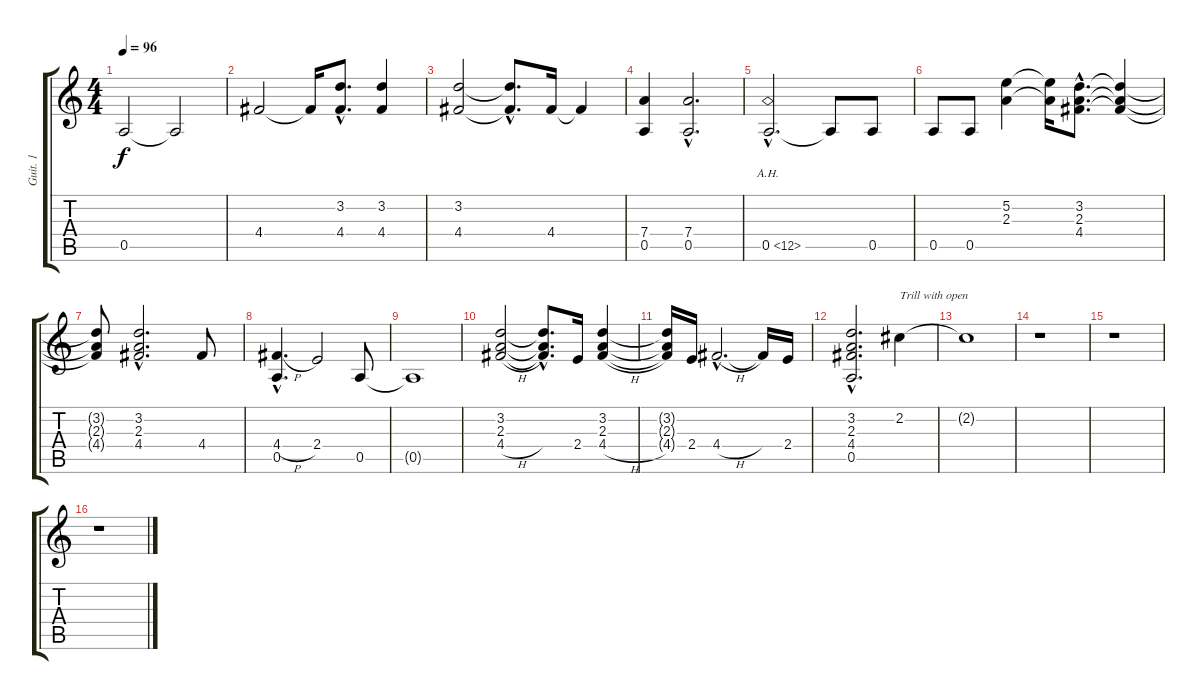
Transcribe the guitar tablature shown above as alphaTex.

\track ("Guit. 1" "Guit. 1") {instrument overdrivenguitar}
\staff {score tabs}
\tuning (E4 B3 G3 D3 A2 E2) {hide}
\ts (4 4)
\tempo 96
\clef g2
\ks c
0.5.2{dy f instrument overdrivenguitar} 0.5{t}.2 |
4.4.2 4.4{t}.16 (3.2{hac} 4.4{hac}).8{d} (3.2 4.4).4 |
(3.2 4.4).2 (3.2{hac t} 4.4{hac t}).8{d} 4.4.16 4.4{t}.4 |
(7.4 0.5).4 (7.4{hac} 0.5{hac}).2{d} |
0.5{ah 12 hac}.2{d} 0.5{t}.8 0.5.8 |
0.5.8 0.5.8 (5.2 2.3).4 (5.2{t} 2.3{t}).16 (3.2{hac} 2.3{hac} 4.4{hac}).8{d} (3.2{t} 2.3{t} 4.4{t}).4 |
(3.2{t} 2.3{t} 4.4{t}).8 (3.2{hac} 2.3{hac} 4.4{hac}).2{d} 4.4.8 |
(4.4{h hac} 0.5{hac}).4{d} 2.4.2 0.5.8 |
0.5{t}.1 |
(3.2 2.3 4.4{h}).2 (3.2{hac t} 2.3{hac t} 4.4{hac t}).8{d} 2.4.16 (3.2 2.3 4.4{h}).4 |
(3.2{t} 2.3{t} 4.4{t}).16 2.4.16 4.4{h hac}.2{d} 4.4{t}.16 2.4.16 |
(3.2{hac} 2.3{hac} 4.4{hac} 0.5{hac}).2{d} 2.2.4{txt "Trill with open"} |
2.2{t}.1 |
r.1 |
r.1 |
r.1
